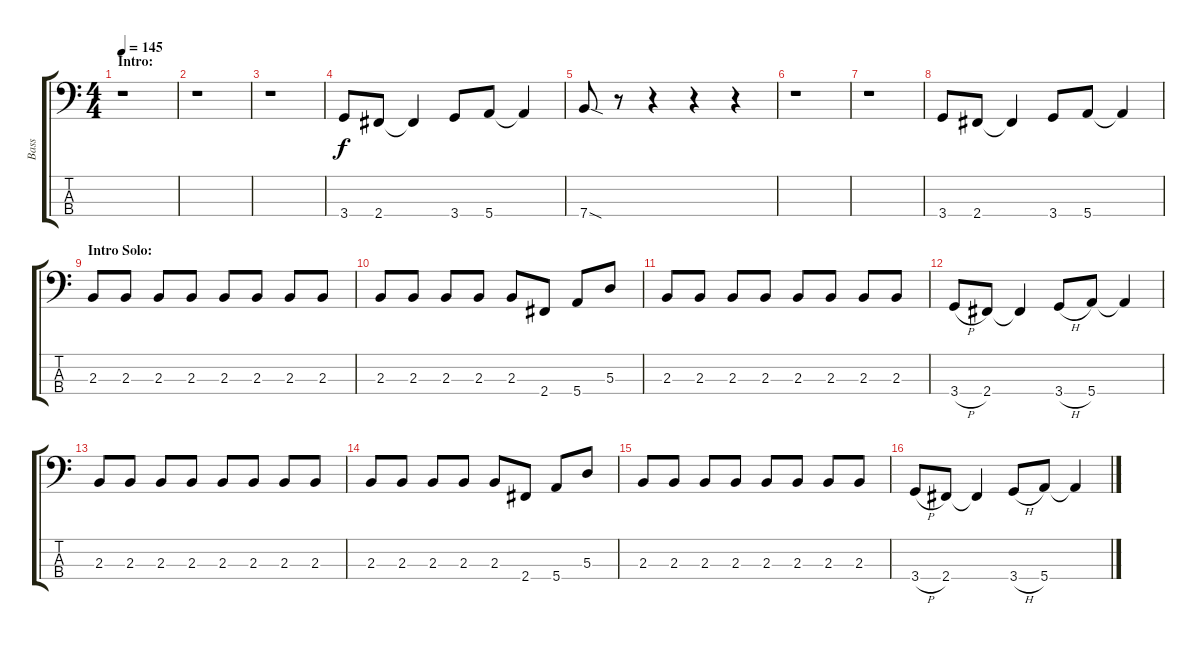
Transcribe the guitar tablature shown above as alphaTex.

\track ("Bass" "Bass") {instrument electricbasspick}
\staff {score tabs}
\tuning (G2 D2 A1 E1) {hide}
\ts (4 4)
\section ("" "Intro:")
\tempo 145
\clef f4
\ks c
r.1{dy f instrument electricbasspick} |
r.1 |
r.1 |
3.4.8 2.4.8 2.4{t}.4 3.4.8 5.4.8 5.4{t}.4 |
7.4{sod}.8 r.8 r.4 r.4 r.4 |
r.1 |
r.1 |
3.4.8 2.4.8 2.4{t}.4 3.4.8 5.4.8 5.4{t}.4 |
\section ("" "Intro Solo:")
2.3.8 2.3.8 2.3.8 2.3.8 2.3.8 2.3.8 2.3.8 2.3.8 |
2.3.8 2.3.8 2.3.8 2.3.8 2.3.8 2.4.8 5.4.8 5.3.8 |
2.3.8 2.3.8 2.3.8 2.3.8 2.3.8 2.3.8 2.3.8 2.3.8 |
3.4{h}.8 2.4.8 2.4{t}.4 3.4{h}.8 5.4.8 5.4{t}.4 |
2.3.8 2.3.8 2.3.8 2.3.8 2.3.8 2.3.8 2.3.8 2.3.8 |
2.3.8 2.3.8 2.3.8 2.3.8 2.3.8 2.4.8 5.4.8 5.3.8 |
2.3.8 2.3.8 2.3.8 2.3.8 2.3.8 2.3.8 2.3.8 2.3.8 |
3.4{h}.8 2.4.8 2.4{t}.4 3.4{h}.8 5.4.8 5.4{t}.4
